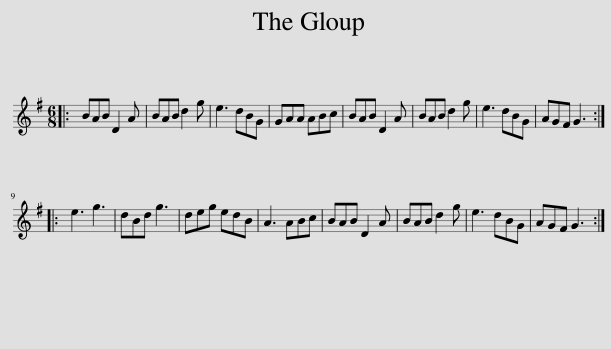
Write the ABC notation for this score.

X:1
L:1/8
M:6/8
I:linebreak $
K:G
V:1 treble
V:1
|: BAB D2 A | BAB d2 g | e3 dBG | GAA ABc | BAB D2 A | %5
 BAB d2 g | e3 dBG | AGF G3 ::$ e3 g3 | dBd g3 | %10
 deg edB | A3 ABc | BAB D2 A | BAB d2 g | e3 dBG | %15
 AGF G3 :| %16
